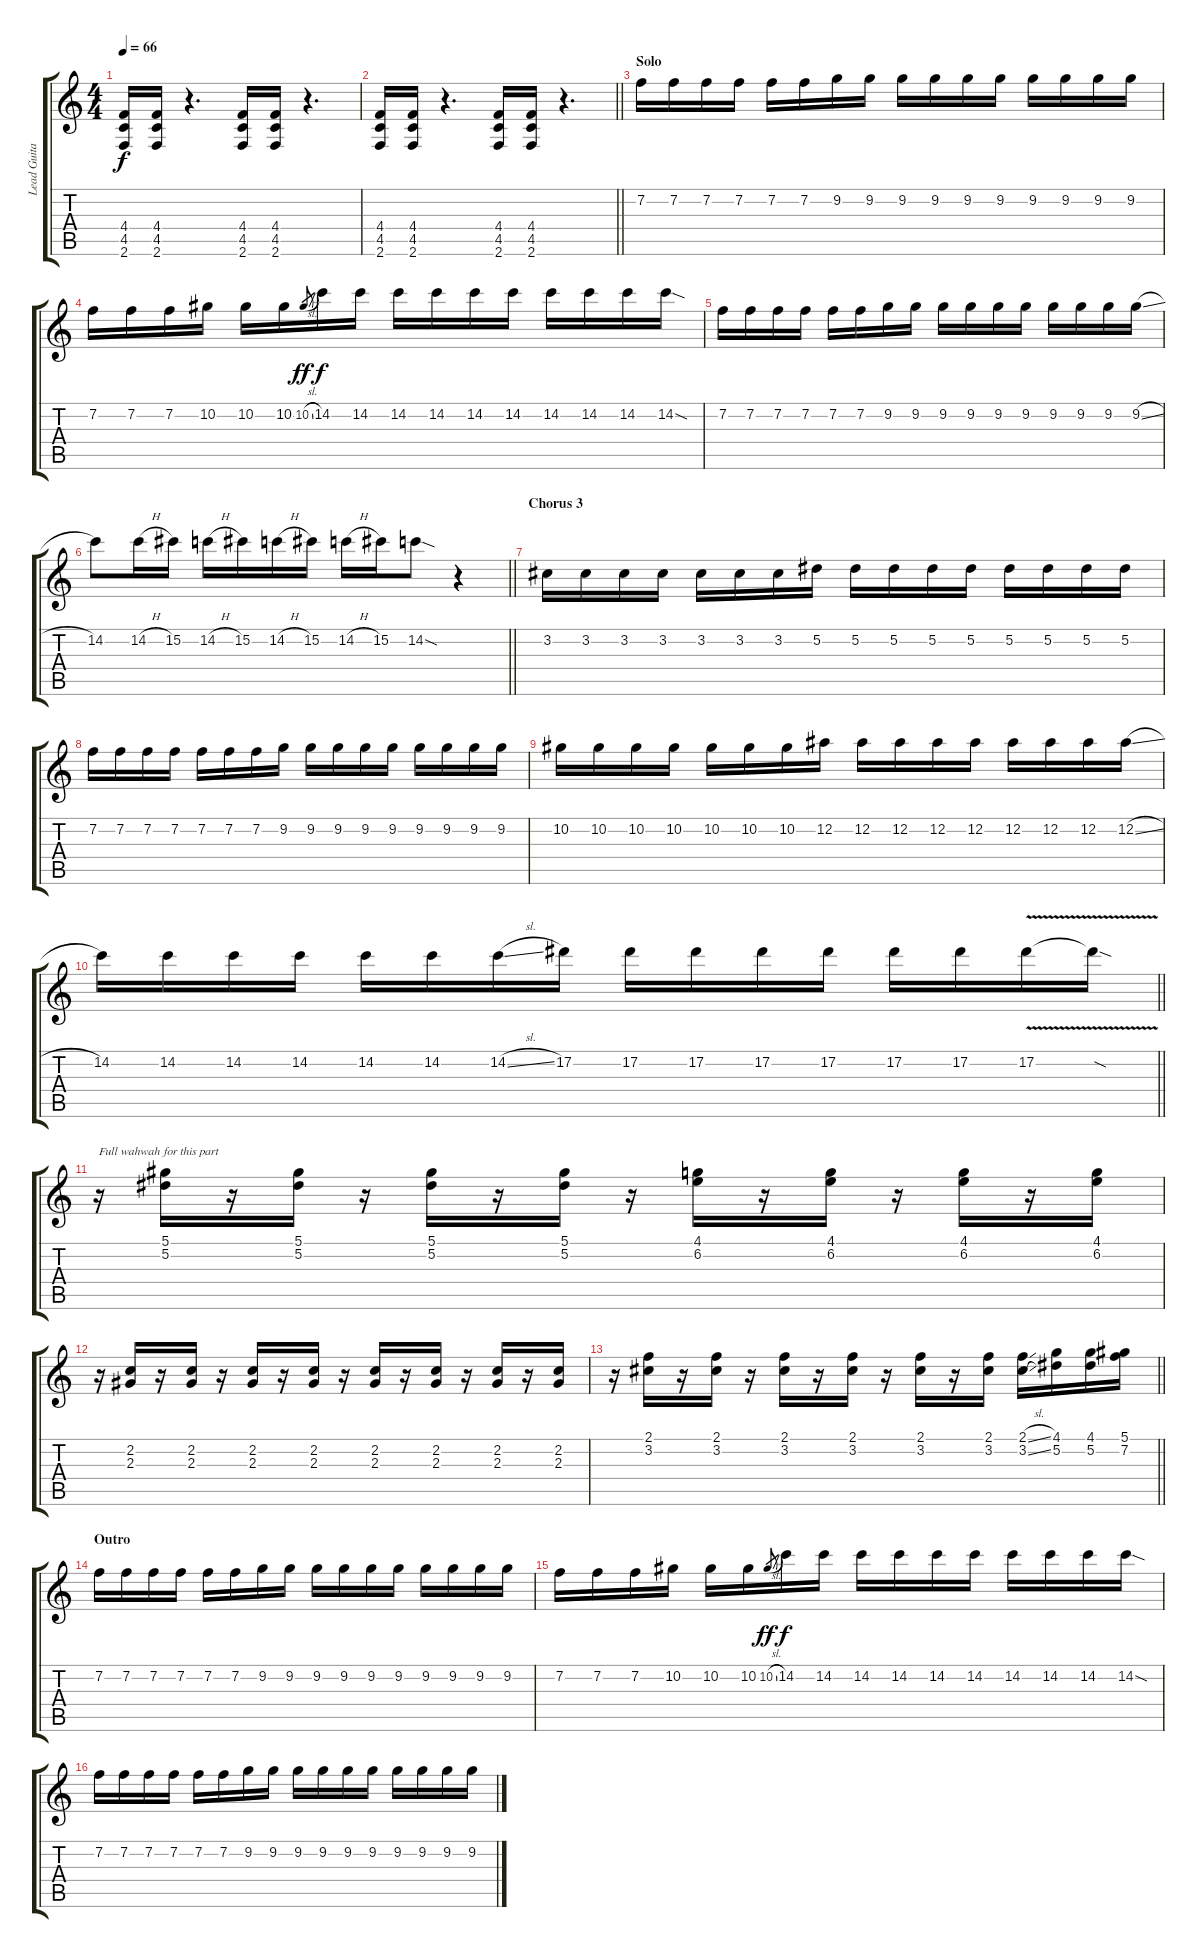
\track ("Lead Guitar" "Lead Guita") {instrument distortionguitar}
\staff {score tabs}
\tuning (Eb4 Bb3 Gb3 Db3 Ab2 Eb2) {hide}
\ts (4 4)
\tempo 66
\clef g2
\ks c
(4.4 4.5 2.6).16{dy f} (4.4 4.5 2.6).16 r.4{d} (4.4 4.5 2.6).16 (4.4 4.5 2.6).16 r.4{d} |
\barLineRight lightlight
(4.4 4.5 2.6).16 (4.4 4.5 2.6).16 r.4{d} (4.4 4.5 2.6).16 (4.4 4.5 2.6).16 r.4{d} |
\section ("" "Solo")
7.2.16{volume 12} 7.2.16 7.2.16 7.2.16 7.2.16 7.2.16 9.2.16 9.2.16 9.2.16 9.2.16 9.2.16 9.2.16 9.2.16 9.2.16 9.2.16 9.2.16 |
7.2.16 7.2.16 7.2.16 10.2.16 10.2.16 10.2.16 10.2{sl}.8{gr dy ff} 14.2.16{dy f} 14.2.16 14.2.16 14.2.16 14.2.16 14.2.16 14.2.16 14.2.16 14.2.16 14.2{sod}.16 |
7.2.16 7.2.16 7.2.16 7.2.16 7.2.16 7.2.16 9.2.16 9.2.16 9.2.16 9.2.16 9.2.16 9.2.16 9.2.16 9.2.16 9.2.16 9.2{sl}.16 |
\barLineRight lightlight
14.2.8 14.2{h}.16 15.2.16 14.2{h}.16 15.2.16 14.2{h}.16 15.2.16 14.2{h}.16 15.2.16 14.2{sod}.8 r.4 |
\section ("" "Chorus 3")
3.2.16{volume 14} 3.2.16 3.2.16 3.2.16 3.2.16 3.2.16 3.2.16 5.2.16 5.2.16 5.2.16 5.2.16 5.2.16 5.2.16 5.2.16 5.2.16 5.2.16 |
7.2.16 7.2.16 7.2.16 7.2.16 7.2.16 7.2.16 7.2.16 9.2.16 9.2.16 9.2.16 9.2.16 9.2.16 9.2.16 9.2.16 9.2.16 9.2.16 |
10.2.16 10.2.16 10.2.16 10.2.16 10.2.16 10.2.16 10.2.16 12.2.16 12.2.16 12.2.16 12.2.16 12.2.16 12.2.16 12.2.16 12.2.16 12.2{sl}.16 |
\barLineRight lightlight
14.2.16 14.2.16 14.2.16 14.2.16 14.2.16 14.2.16 14.2{sl}.16 17.2.16 17.2.16 17.2.16 17.2.16 17.2.16 17.2.16 17.2.16 17.2{v}.16 17.2{sod t}.16 |
r.16{txt "Full wahwah for this part"} (5.1 5.2).16{volume 12} r.16 (5.1 5.2).16 r.16 (5.1 5.2).16 r.16 (5.1 5.2).16 r.16 (4.1 6.2).16 r.16 (4.1 6.2).16 r.16 (4.1 6.2).16 r.16 (4.1 6.2).16 |
r.16 (2.2 2.3).16 r.16 (2.2 2.3).16 r.16 (2.2 2.3).16 r.16 (2.2 2.3).16 r.16 (2.2 2.3).16 r.16 (2.2 2.3).16 r.16 (2.2 2.3).16 r.16 (2.2 2.3).16 |
\barLineRight lightlight
r.16 (2.1 3.2).16 r.16 (2.1 3.2).16 r.16 (2.1 3.2).16 r.16 (2.1 3.2).16 r.16 (2.1 3.2).16 r.16 (2.1 3.2).16 (2.1{sl} 3.2{sl}).16 (4.1 5.2).16 (4.1 5.2).16 (5.1 7.2).16 |
\section ("" "Outro")
7.2.16 7.2.16 7.2.16 7.2.16 7.2.16 7.2.16 9.2.16 9.2.16 9.2.16 9.2.16 9.2.16 9.2.16 9.2.16 9.2.16 9.2.16 9.2.16 |
7.2.16 7.2.16 7.2.16 10.2.16 10.2.16 10.2.16 10.2{sl}.8{gr dy ff} 14.2.16{dy f} 14.2.16 14.2.16 14.2.16 14.2.16 14.2.16 14.2.16 14.2.16 14.2.16 14.2{sod}.16 |
7.2.16 7.2.16 7.2.16 7.2.16 7.2.16 7.2.16 9.2.16 9.2.16 9.2.16 9.2.16 9.2.16 9.2.16 9.2.16 9.2.16 9.2.16 9.2.16
